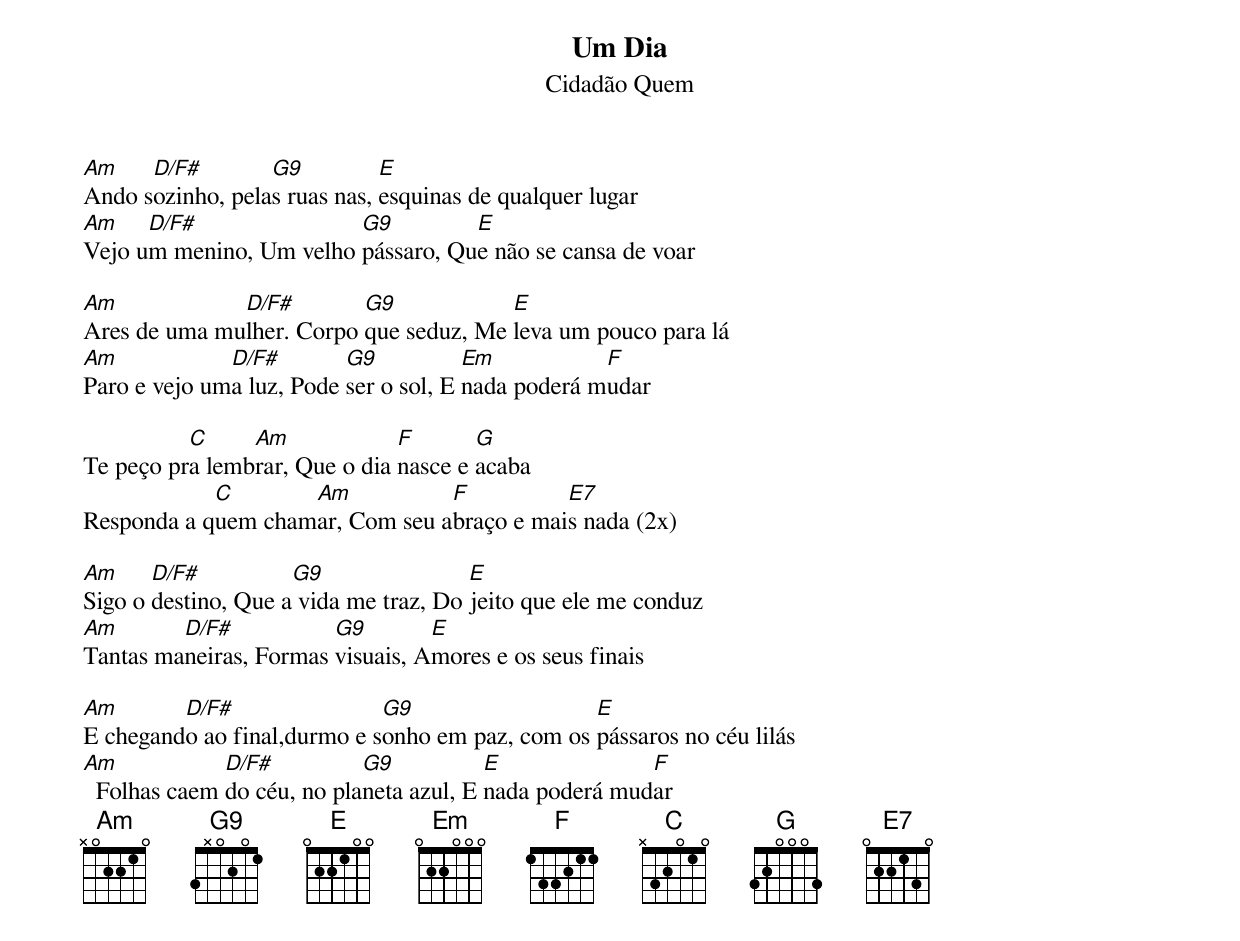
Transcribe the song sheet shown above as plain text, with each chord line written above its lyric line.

Um Dia
Cidadão Quem

Am    D/F#        G9          E
Ando sozinho, pelas ruas nas, esquinas de qualquer lugar
Am    D/F#               G9         E
Vejo um menino, Um velho pássaro, Que não se cansa de voar

Am            D/F#        G9            E
Ares de uma mulher. Corpo que seduz, Me leva um pouco para lá
Am            D/F#        G9           Em           F
Paro e vejo uma luz, Pode ser o sol, E nada poderá mudar

          C     Am             F       G
Te peço pra lembrar, Que o dia nasce e acaba
            C       Am           F          E7
Responda a quem chamar, Com seu abraço e mais nada (2x)

Am     D/F#          G9                E
Sigo o destino, Que a vida me traz, Do jeito que ele me conduz
Am       D/F#           G9        E
Tantas maneiras, Formas visuais, Amores e os seus finais

Am       D/F#                G9                  E
E chegando ao final,durmo e sonho em paz, com os pássaros no céu lilás
Am            D/F#          G9           E              F
  Folhas caem do céu, no planeta azul, E nada poderá mudar
